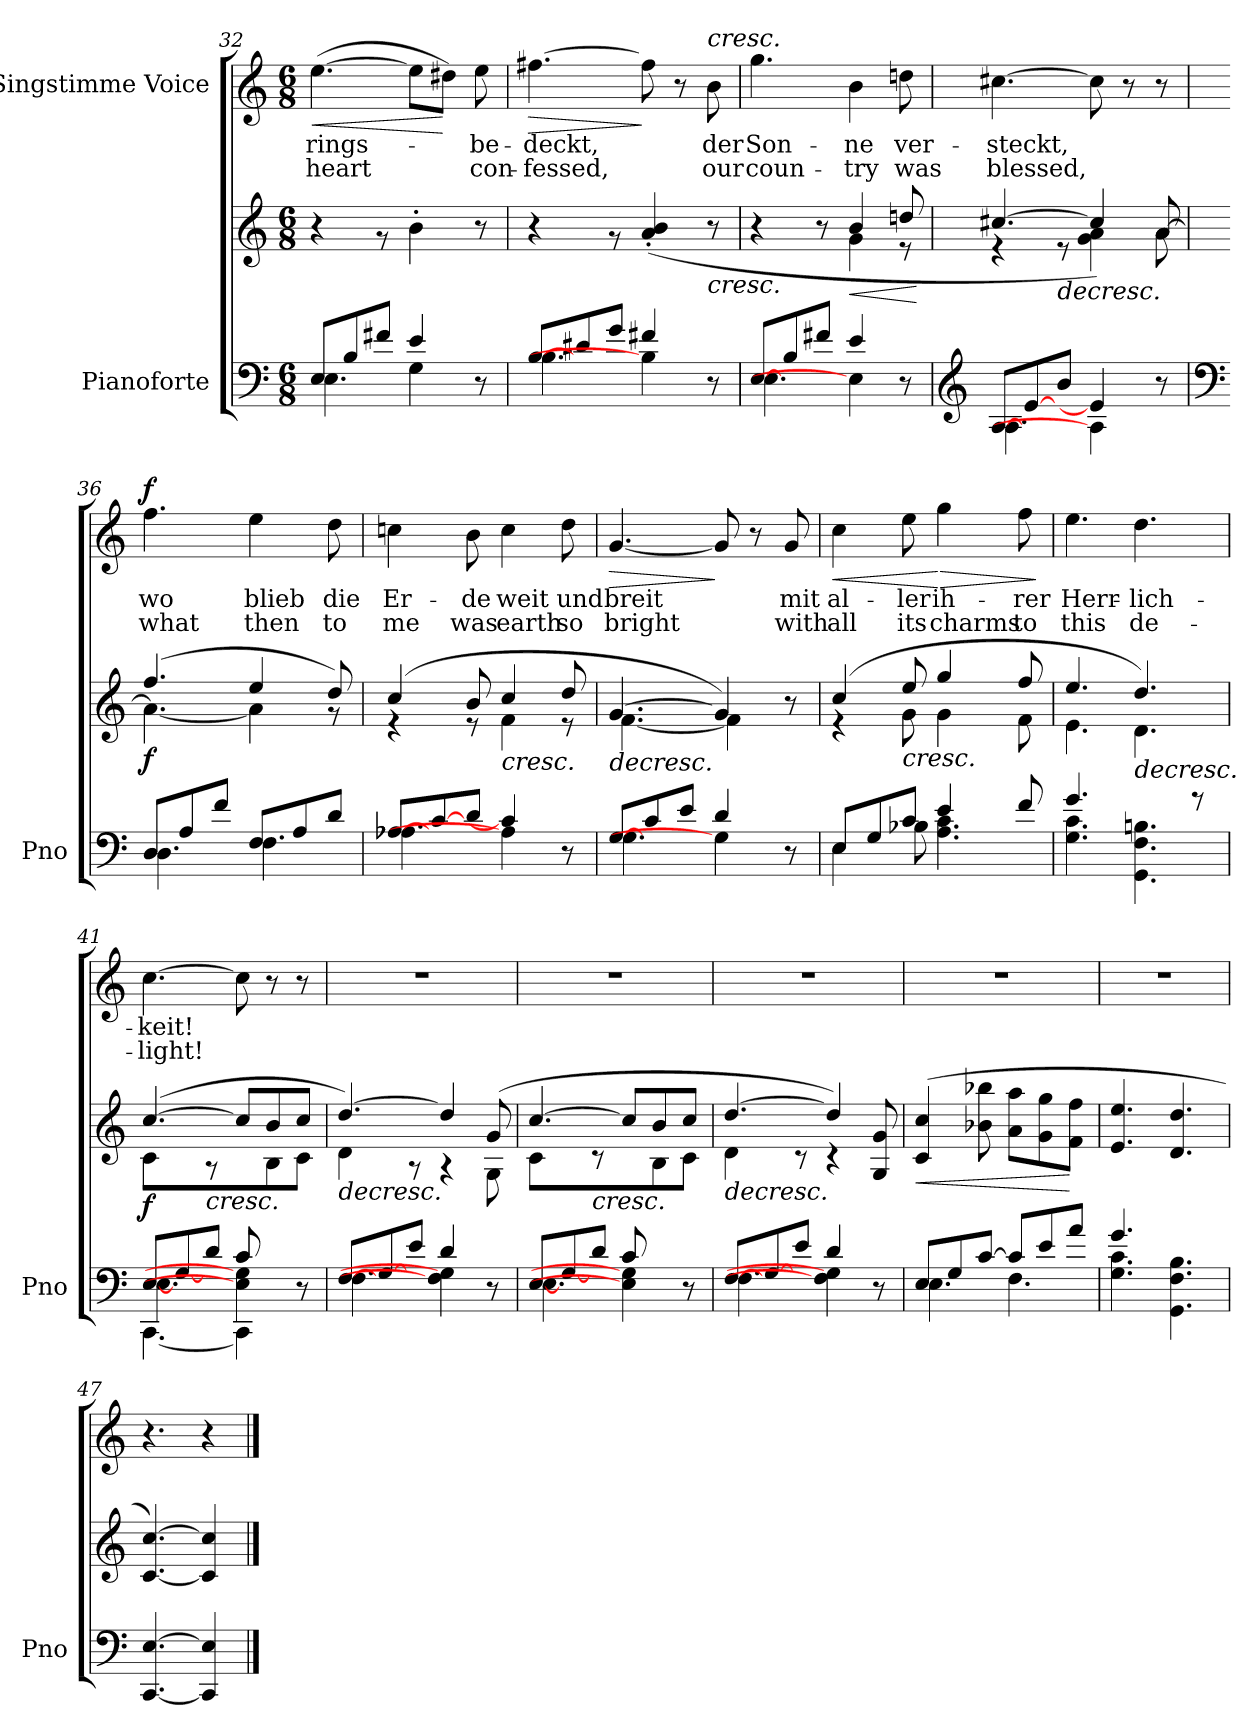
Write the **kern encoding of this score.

**kern	**kern	**dynam	**kern	**text	**text	**dynam
*part2	*part2	*part2	*part1	*part1	*part1	*part1
*staff3	*staff2	*staff2/3	*staff1	*staff1	*staff1	*staff1
*I"Pianoforte	*	*	*I"Singstimme Voice	*	*	*
*I'Pno	*	*	*	*	*	*
!!LO:LB:g=z
*clefF4	*clefG2	*	*clefG2	*	*	*
*k[]	*k[]	*	*k[]	*	*	*
*M6/8	*M6/8	*	*M6/8	*	*	*
=32	=32	=32	=32	=32	=32	=32
!LO:N:head=solid	!	!	!	!LO:LY:b	!LO:LY:b	!LO:HP:b
*^	*	*	*	*	*	*
8E/L	4.E\	4r	.	(>[4.ee\	rings-	heart	<
8B/	.	.	.	.	.	.	.
8f#X/J	.	8rg	.	.	.	.	.
4e/	4G\	4b'\	.	8ee\L]	.	.	.
.	.	.	.	8dd#X\J)	.	.	[
!	!	!	!	!	!LO:LY:b	!LO:LY:b	!
8r	8ryy	8r	.	8ee\	-be-	con-	.
=33	=33	=33	=33	=33	=33	=33	=33
!LO:N:head=solid	!	!	!	!	!LO:LY:b	!LO:LY:b	!LO:HP:b
(>[8B/L	4.B\	4r	.	[4.ff#X\	-deckt,	-fessed,	>
8d#X/	.	.	.	.	.	.	.
8g/J	.	8rg	.	.	.	.	.
4f#X/	4B\]	(4a/' 4b/'	.	8ff#\]	.	.	]
.	.	.	.	8r	.	.	.
!	!	!	!	!LO:TX:a:i:t=cresc.	!	!	!
!	!	!LO:TX:b:i:t=cresc.	!	!	!	!	!
!	!	!	!	!	!LO:LY:b	!LO:LY:b	!
8r	8ryy	8r	.	8b\	der	our	.
=34	=34	=34	=34	=34	=34	=34	=34
!LO:N:head=solid	!	!	!	!	!LO:LY:b	!LO:LY:b	!
*	*	*^	*	*	*	*	*
[8E/L	4.E\	4r	4.ryy	.	4.gg\	Son-	coun-	.
8B/	.	.	.	.	.	.	.	.
8f#X/J	.	8r	.	.	.	.	.	.
!	!	!	!	!LO:HP:b	!	!LO:LY:b	!LO:LY:b	!
4e/	4E\]	4b/	4g\	<	4b\	-ne	-try	.
!	!	!	!	!	!	!LO:LY:b	!LO:LY:b	!
8r	8ryy	8ddn/	8r	.	8ddn\	ver-	was	.
*v	*v	*	*	*	*	*	*	*
*	*v	*v	*	*	*	*	*
.	.	[	.	.	.	.
=35	=35	=35	=35	=35	=35	=35
*clefG2	*	*	*	*	*	*
!LO:N:head=solid	!	!	!	!LO:LY:b	!LO:LY:b	!
*^	*^	*	*	*	*	*
[8A/L	4.A\	[4.cc#X/	4r	.	[4.cc#X\	-steckt,	blessed,	.
[8e/	.	.	.	.	.	.	.	.
!	!	!	!	!LO:HP:b	!	!	!	!
8b/J	.	.	8r	>	.	.	.	.
4e/]	4A\]	4cc#/])	4g\ 4a\	.	8cc#\]	.	.	.
.	.	.	.	.	8r	.	.	.
8r	8ryy	[8a/	8a\	.	8r	.	.	.
=36	=36	=36	=36	=36	=36	=36	=36	=36
*clefF4	*	*	*	*	*	*	*	*
!LO:N:head=solid	!	!	!	!LO:DY:b	!	!LO:LY:b	!LO:LY:b	!LO:DY:a
8D/L	4.D\	(>4.ff/	4.a\_	f	4.ff\	wo	what	f
8A/	.	.	.	.	.	.	.	.
8f/J	.	.	.	.	.	.	.	.
!LO:N:head=solid	!	!	!	!	!	!LO:LY:b	!LO:LY:b	!
8F/L	4.F\	4ee/	4a\]	.	4ee\	blieb	then	.
8A/	.	.	.	.	.	.	.	.
!	!	!	!	!	!	!LO:LY:b	!LO:LY:b	!
8d/J	.	8dd/)	8r	.	8dd\	die	to	.
!!LO:LB:g=z
=37	=37	=37	=37	=37	=37	=37	=37	=37
!LO:N:head=solid	!	!	!	!	!	!LO:LY:b	!LO:LY:b	!
[8A-X/L	4.A-\	(>4cc/	4r	.	4ccn\	Er-	me	.
[8c/	.	.	.	.	.	.	.	.
!	!	!	!	!	!	!LO:LY:b	!LO:LY:b	!
8d/J	.	8b/	8r	.	8b\	-de	was	.
!	!	!	!	!LO:HP:b	!	!LO:LY:b	!LO:LY:b	!
4c/]	4A-\]	4cc/	4f\	<	4cc\	weit	earth	.
!	!	!	!	!	!	!LO:LY:b	!LO:LY:b	!
8r	8ryy	8dd/	8r	.	8dd\	und	so	.
*v	*v	*	*	*	*	*	*	*
*	*v	*v	*	*	*	*	*
.	.	]	.	.	.	.
=38	=38	=38	=38	=38	=38	=38
!LO:N:head=solid	!	!LO:HP:b	!	!LO:LY:b	!LO:LY:b	!LO:HP:b
*^	*^	*	*	*	*	*
[8G/L	4.G\	[4.g/	[4.f\	>	[4.g/	breit	bright	>
8c/	.	.	.	.	.	.	.	.
8e/J	.	.	.	.	.	.	.	.
4d/	4G\]	4g/])	4f\]	[	8g/]	.	.	]
.	.	.	.	.	8r	.	.	.
!	!	!	!	!	!	!LO:LY:b	!LO:LY:b	!
8r	8ryy	8r	8ryy	.	8g/	mit	with	.
=39	=39	=39	=39	=39	=39	=39	=39	=39
!LO:N:head=solid	!	!	!	!	!	!LO:LY:b	!LO:LY:b	!LO:HP:b
8E/L	4E\	(>4cc/	4r	.	4cc\	al-	all	<
8G/	.	.	.	.	.	.	.	.
!	!	!	!	!LO:HP:b	!	!LO:LY:b	!LO:LY:b	!
8c/J	8B-X\	8ee/	8g\	<	8ee\	-ler	its	.
!	!	!	!	!	!	!LO:LY:b	!LO:LY:b	!LO:HP:n=1:b
4e/	4.A\ 4.c\	4gg/	4g\	.	4gg\	ih-	charms	[ >
!	!	!	!	!	!	!LO:LY:b	!LO:LY:b	!
8f/	.	8ff/	8f\	]	8ff\	-rer	to	.
*v	*v	*	*	*	*	*	*	*
*	*v	*v	*	*	*	*	*
.	.	.	.	.	.	]
=40	=40	=40	=40	=40	=40	=40
*^	*^	*	*	*	*	*
!	!	!	!	!	!	!LO:LY:b	!LO:LY:b	!
4.g/	4.G\ 4.c\	4.ee/	4.e\	.	4.ee\	Herr-	this	.
!	!	!	!	!LO:HP:b	!	!LO:LY:b	!LO:LY:b	!
4ryy	4.GG\ 4.F\ 4.Bn\	4.dd/)	4.d\	>	4.dd\	-lich-	de-	.
8r	.	.	.	.	.	.	.	.
*v	*v	*	*	*	*	*	*	*
*	*v	*v	*	*	*	*	*
.	.	[	.	.	.	.
=41	=41	=41	=41	=41	=41	=41
*^	*	*	*	*	*	*
!	!LO:N:head=solid	!	!LO:DY:b	!	!LO:LY:b	!LO:LY:b	!
*^	*^	*^	*	*	*	*	*
4.ryy	[8E/L	4.E\	[4.CC\	(>[4.cc/	4c\	f	[4.cc\	-keit!	-light!	.
.	[8G/	.	.	.	.	.	.	.	.	.
!	!	!	!	!	!	!LO:HP:b	!	!	!	!
.	8d/J	.	.	.	8r	<	.	.	.	.
8c/L	4c/	4E\] 4G\]	4CC\]	8cc/L]	8ryy	.	8cc\]	.	.	.
4ryy	.	.	.	8b/	8B\	]	8r	.	.	.
.	8r	8rAyy	8ryy	8cc/J	8c\J	.	8r	.	.	.
!!LO:LB:g=z
=42	=42	=42	=42	=42	=42	=42	=42	=42	=42	=42
!LO:N:head=solid	!	!	!	!	!	!LO:HP:b	!	!	!	!
*	*v	*v	*v	*	*	*	*	*	*	*
[8F/L	4.F\	[4.dd/)	4d\	>	2.r	.	.	.
[8G/	.	.	.	.	.	.	.	.
8e/J	.	.	8r	.	.	.	.	.
4d/	4F\] 4G\]	4dd/]	4r	[	.	.	.	.
8r	8ryy	(>8g/	8G\	.	.	.	.	.
=43	=43	=43	=43	=43	=43	=43	=43	=43
!	!LO:N:head=solid	!	!	!	!	!	!	!
*	*^	*	*	*	*	*	*	*
4.ryy	[8E/L	4.E\	[4.cc/	4c\	.	2.r	.	.	.
.	[8G/	.	.	.	.	.	.	.	.
!	!	!	!	!	!LO:HP:b	!	!	!	!
.	8d/J	.	.	8r	<	.	.	.	.
8c/L	4c/	4E\] 4G\]	8cc/L]	8ryy	.	.	.	.	.
4ryy	.	.	8b/	8B\	]	.	.	.	.
.	8r	8ryy	8cc/J	8c\J	.	.	.	.	.
=44	=44	=44	=44	=44	=44	=44	=44	=44	=44
!LO:N:head=solid	!	!	!	!	!LO:HP:b	!	!	!	!
*	*v	*v	*	*	*	*	*	*	*
[8F/L	4.F\	[4.dd/	4d\	>	2.r	.	.	.
[8G/	.	.	.	.	.	.	.	.
8e/J	.	.	8r	.	.	.	.	.
4d/	4F\] 4G\]	4dd/])	4r	[	.	.	.	.
8r	8ryy	8G/ 8g/	8ryy	.	.	.	.	.
=45	=45	=45	=45	=45	=45	=45	=45	=45
!LO:N:head=solid	!	!	!	!LO:HP:b	!	!	!	!
*	*	*v	*v	*	*	*	*	*
8E/L	4.E\	(>4c/ 4cc/	<	2.r	.	.	.
8G/	.	.	.	.	.	.	.
[8c/J	.	8b-X\ 8bb-X\	.	.	.	.	.
8c/L]	4.F\	8a\ 8aa\L	]	.	.	.	.
8e/	.	8g\ 8gg\	.	.	.	.	.
8a/J	.	8f\ 8ff\J	[	.	.	.	.
=46	=46	=46	=46	=46	=46	=46	=46
4.g/	4.G\ 4.c\	4.e/ 4.ee/	.	2.r	.	.	.
4.ryy	4.GG\ 4.F\ 4.B\	4.d/ 4.dd/	.	.	.	.	.
*v	*v	*	*	*	*	*	*
=47	=47	=47	=47	=47	=47	=47
[4.CC/ [4.E/	[4.c/ [4.cc/)	.	4.r	.	.	.
4CC/] 4E/]	4c/] 4cc/]	.	4r	.	.	.
==	==	==	==	==	==	==
*-	*-	*-	*-	*-	*-	*-
